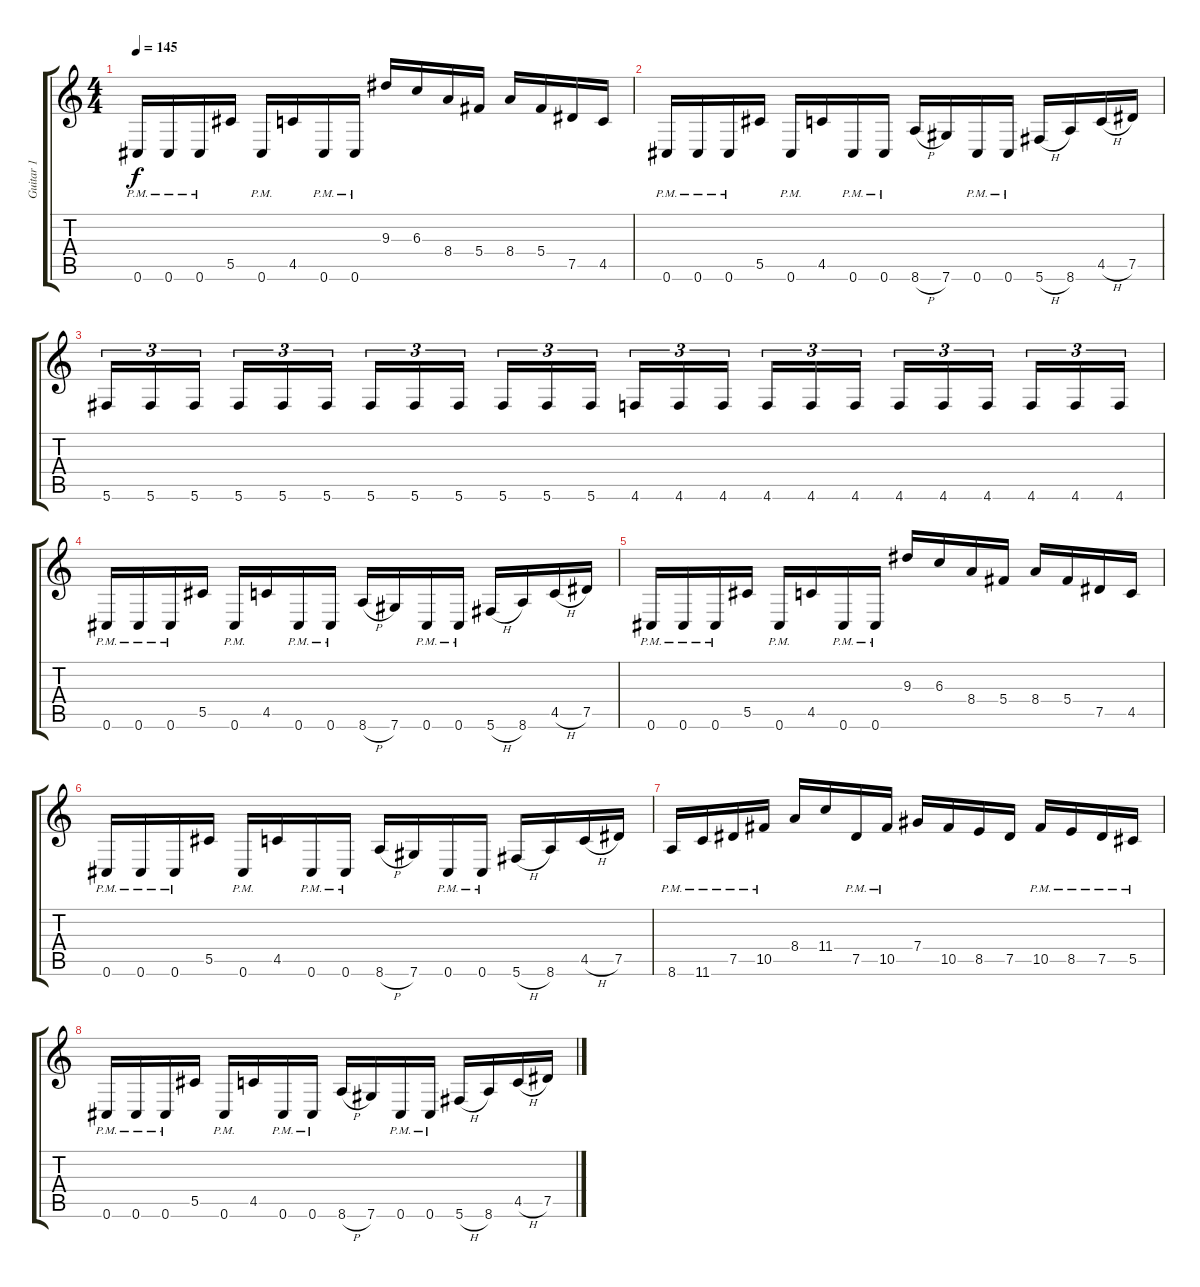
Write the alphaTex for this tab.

\track ("Guitar 1" "Guitar 1") {instrument distortionguitar}
\staff {score tabs}
\tuning (Eb4 Bb3 Gb3 Db3 Ab2 Db2) {hide}
\ts (4 4)
\tempo 145
\clef g2
\ks c
0.6{pm}.16{dy f} 0.6{pm}.16 0.6{pm}.16 5.5.16 0.6{pm}.16 4.5.16 0.6{pm}.16 0.6{pm}.16 9.3.16 6.3.16 8.4.16 5.4.16 8.4.16 5.4.16 7.5.16 4.5.16 |
0.6{pm}.16 0.6{pm}.16 0.6{pm}.16 5.5.16 0.6{pm}.16 4.5.16 0.6{pm}.16 0.6{pm}.16 8.6{h}.16 7.6.16 0.6{pm}.16 0.6{pm}.16 5.6{h}.16 8.6.16 4.5{h}.16 7.5.16 |
5.6.16{tu (3 2)} 5.6.16{tu (3 2)} 5.6.16{tu (3 2) beam splitsecondary} 5.6.16{tu (3 2)} 5.6.16{tu (3 2)} 5.6.16{tu (3 2)} 5.6.16{tu (3 2)} 5.6.16{tu (3 2)} 5.6.16{tu (3 2) beam splitsecondary} 5.6.16{tu (3 2)} 5.6.16{tu (3 2)} 5.6.16{tu (3 2)} 4.6.16{tu (3 2)} 4.6.16{tu (3 2)} 4.6.16{tu (3 2) beam splitsecondary} 4.6.16{tu (3 2)} 4.6.16{tu (3 2)} 4.6.16{tu (3 2)} 4.6.16{tu (3 2)} 4.6.16{tu (3 2)} 4.6.16{tu (3 2) beam splitsecondary} 4.6.16{tu (3 2)} 4.6.16{tu (3 2)} 4.6.16{tu (3 2)} |
0.6{pm}.16 0.6{pm}.16 0.6{pm}.16 5.5.16 0.6{pm}.16 4.5.16 0.6{pm}.16 0.6{pm}.16 8.6{h}.16 7.6.16 0.6{pm}.16 0.6{pm}.16 5.6{h}.16 8.6.16 4.5{h}.16 7.5.16 |
0.6{pm}.16 0.6{pm}.16 0.6{pm}.16 5.5.16 0.6{pm}.16 4.5.16 0.6{pm}.16 0.6{pm}.16 9.3.16 6.3.16 8.4.16 5.4.16 8.4.16 5.4.16 7.5.16 4.5.16 |
0.6{pm}.16 0.6{pm}.16 0.6{pm}.16 5.5.16 0.6{pm}.16 4.5.16 0.6{pm}.16 0.6{pm}.16 8.6{h}.16 7.6.16 0.6{pm}.16 0.6{pm}.16 5.6{h}.16 8.6.16 4.5{h}.16 7.5.16 |
8.6{pm}.16 11.6{pm}.16 7.5{pm}.16 10.5{pm}.16 8.4.16 11.4.16 7.5{pm}.16 10.5{pm}.16 7.4.16 10.5.16 8.5.16 7.5.16 10.5{pm}.16 8.5{pm}.16 7.5{pm}.16 5.5{pm}.16 |
0.6{pm}.16 0.6{pm}.16 0.6{pm}.16 5.5.16 0.6{pm}.16 4.5.16 0.6{pm}.16 0.6{pm}.16 8.6{h}.16 7.6.16 0.6{pm}.16 0.6{pm}.16 5.6{h}.16 8.6.16 4.5{h}.16 7.5.16
